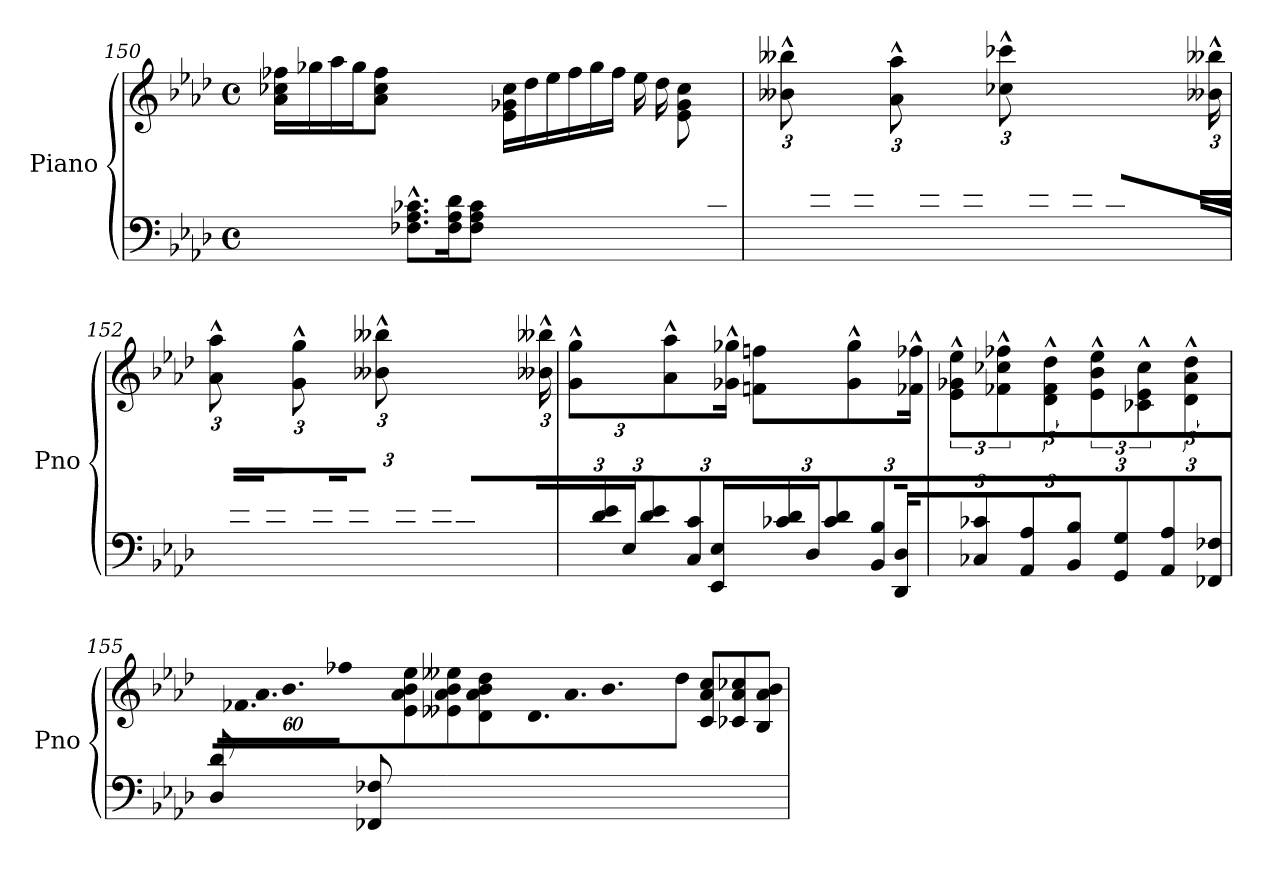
**kern	**kern
*part1	*part1
*staff2	*staff1
*I"Piano	*
*I'Pno	*
*clefF4	*clefG2
*k[b-e-a-d-]	*k[b-e-a-d-]
*M4/4	*M4/4
*met(c)	*met(c)
=150	=150
*^	*
*	*	*Xtuplet
12%11ryy	4ryy	24a-\ 24cc-X\ 24ff-X\LL
.	.	24gg-X\
.	.	24aa-\
.	.	24gg-\J
.	.	12a-\ 12cc-\ 12ff-\J
*	*Xtuplet	*
.	12.F-X\^^ 12.A-\^^ 12.c-X\^^L	4ryy
.	24F-\ 24A-\ 24d-\K	.
.	12F-\ 12A-\ 12c-\J	.
.	2ryy	24e-\ 24g-X\ 24cc-\LL
.	.	24dd-\
.	.	24ee-\
.	.	24ff-\
.	.	24gg-\
.	.	24ff-\JJ
.	.	24ee-\LL
.	.	24dd-\J
.	.	12e-\ 12g-\ 12cc-\
12C-X/`^^ 12E-/`^^ 12G-X/`^^ 12c-X/`^^J	.	12ryy
!!LO:LB:g=z
=151	=151	=151
*	*	*tuplet
*	*	*Xbrackettup
12ryy	1ryy	12b--X\^^ 12bb--X\^^L
24d-/ 24f-X/L	.	6ryy
24F-X/J	.	.
12d-/ 12f-/J	.	.
12ryy	.	12a-\^^ 12aa-\^^L
24d-/ 24f-/L	.	6ryy
24F-/J	.	.
12d-/ 12f-/J	.	.
12ryy	.	12cc-X\^^ 12ccc-X\^^L
24d-/ 24f-/L	.	4.ryy
24F-/J	.	.
12d-/ 12f-/J	.	.
*tuplet	*	*
*Xbrackettup	*	*
12D-/ 12d-/L	.	.
12BB--X/ 12B--X/	.	.
24FF-X/ 24F-/L	.	.
24ryy	.	24b--X\^^ 24bb--X\^^JJ
=152	=152	=152
12ryy	1ryy	12a-\^^ 12aa-\^^L
24d-/ 24f-X/L	.	6ryy
24F-X/J	.	.
12d-/ 12f-/J	.	.
12ryy	.	12g\^^ 12gg\^^L
24d-/ 24f-/L	.	6ryy
24F-/J	.	.
12d-/ 12f-/J	.	.
12ryy	.	12b--X\^^ 12bb--X\^^L
24d-/ 24f-/L	.	4.ryy
24F-/J	.	.
12d-/ 12f-/J	.	.
12D-/ 12d-/L	.	.
12BB--X/ 12B--X/	.	.
24FF-X/ 24F-/L	.	.
24ryy	.	24b--X\^^ 24bb--X\^^JJ
!!LO:PB:g=z
=153	=153	=153
12ryy	1ryy	12g\^^ 12gg\^^L
24d-/ 24e-/L	.	6ryy
24E-/J	.	.
12d-/ 12e-/J	.	.
*	*	*Xtuplet
12ryy	.	12a-\^^ 12aa-\^^L
12C/ 12c/	.	8ryy
24EE-/ 24E-/L	.	.
8ryy	.	24g-X\^^ 24gg-X\^^JJ
.	.	12fn\ 12ffn\L
24c-X/ 24d-/L	.	6ryy
24D-/J	.	.
12c-/ 12d-/J	.	.
12ryy	.	12g-\^^ 12gg-\^^L
12BB-/ 12B-/	.	8ryy
24DD-/ 24D-/L	.	.
24ryy	.	24f-X\^^ 24ff-X\^^JJ
=154	=154	=154
*	*	*tuplet
*	*	*brackettup
12ryy	1ryy	12e-\^^ 12g-X\^^ 12ee-\^^L
12C-X/ 12c-X/	.	12ryy
12ryy	.	12f-X\^^ 12cc-X\^^ 12ff-X\^^
12AA-/ 12A-/	.	12ryy
12ryy	.	12d-\^^ 12f-\^^ 12dd-\^^
12BB-/ 12B-/J	.	12ryy
12ryy	.	12e-\^^ 12b-\^^ 12ee-\^^L
12GG/ 12G/	.	12ryy
12ryy	.	12c-X\^^ 12e-\^^ 12cc-\^^
12AA-/ 12A-/	.	12ryy
12ryy	.	12d-\^^ 12a-\^^ 12dd-\^^
12FF-X/ 12F-X/J	.	12ryy
=155	=155	=155
*Xtuplet	*	*
12D-/ 12d-/L	1ryy	12ryy
*	*	*Xbrackettup
!	!	!LO:N:vis=32.
12%5ryy	.	1920%53f-X\L
!	!	!LO:N:vis=32.
.	.	1920%53a-\
!	!	!LO:N:vis=32.
.	.	1920%53b-\J
.	.	1920ryy
.	.	12ff-X\J
*	*	*Xtuplet
.	.	12e-/ 12a-/ 12b-/ 12ee-/L
.	.	12e--X/ 12a-/ 12b-/ 12ee--X/
.	.	12d-/ 12a-/ 12b-/ 12dd-/J
12FF-X/ 12F-X/L	.	12ryy
*	*	*tuplet
!	!	!LO:N:vis=32.
12%5ryy	.	1920%53d-\L
!	!	!LO:N:vis=32.
.	.	1920%53a-\
!	!	!LO:N:vis=32.
.	.	1920%53b-\J
.	.	1920ryy
.	.	12dd-\J
*	*	*Xtuplet
.	.	12c/ 12a-/ 12cc/L
.	.	12c-X/ 12a-/ 12cc-X/
.	.	12B-/ 12a-/ 12b-/J
*v	*v	*
=	=
*-	*-
